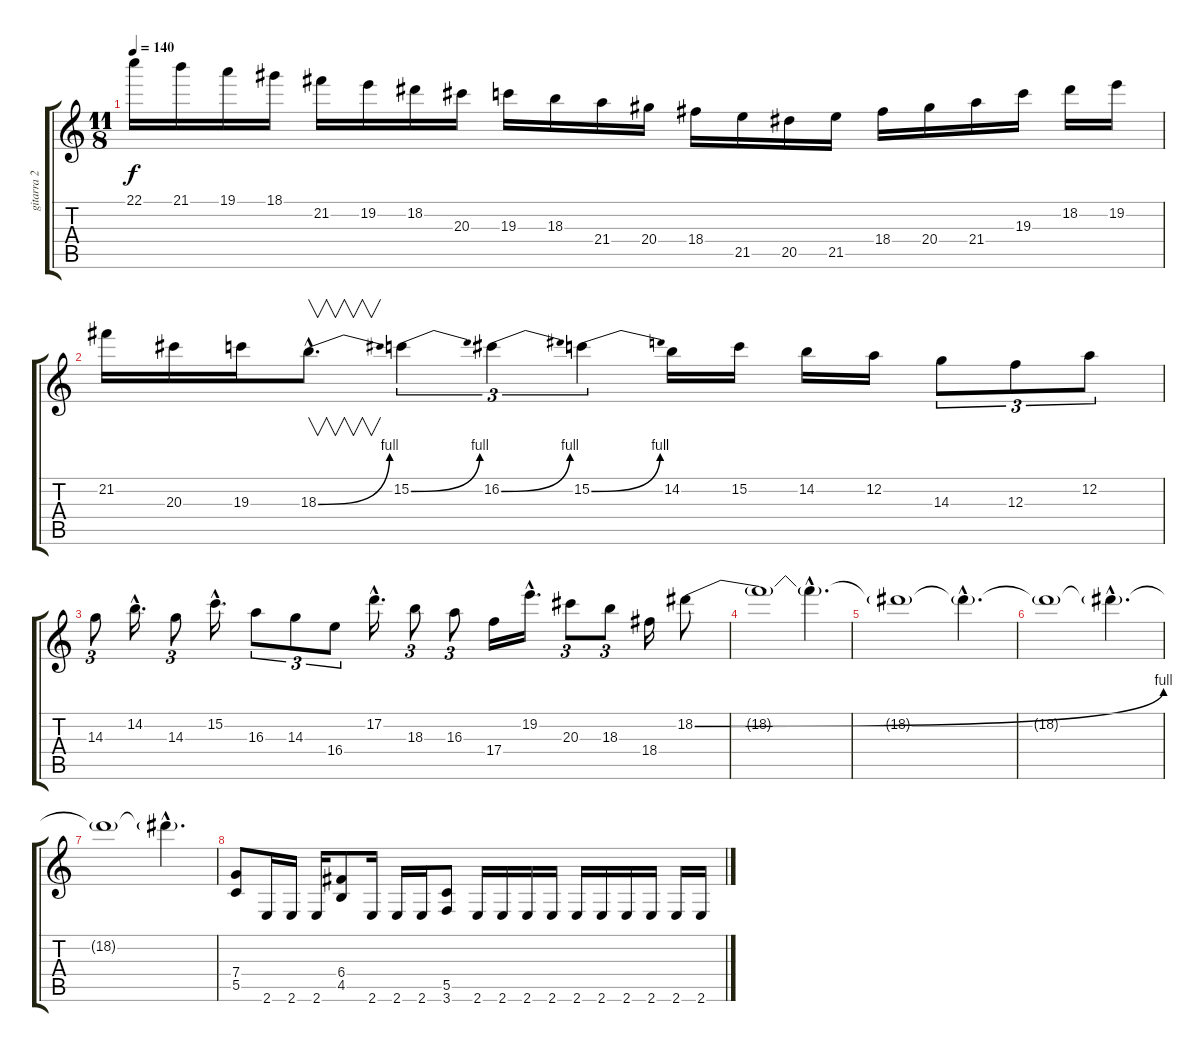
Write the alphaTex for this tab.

\track ("gitarra 2" "gitarra 2") {instrument distortionguitar}
\staff {score tabs}
\tuning (D4 A3 F3 C3 G2 D2) {hide}
\ts (11 8)
\tempo 140
\clef g2
\ks c
22.1.16{dy f} 21.1.16 19.1.16 18.1.16 21.2.16 19.2.16 18.2.16 20.3.16 19.3.16 18.3.16 21.4.16 20.4.16 18.4.16 21.5.16 20.5.16 21.5.16 18.4.16 20.4.16 21.4.16 19.3.16 18.2.16 19.2.16 |
21.2.16 20.3.16 19.3.16 18.3{be (bend 0 0 60 4) hac}.8{v d} 15.2{be (bend 0 0 60 4)}.4{tu (3 2)} 16.2{be (bend 0 0 60 4)}.4{tu (3 2)} 15.2{be (bend 0 0 60 4)}.4{tu (3 2)} 14.2.16 15.2.16 14.2.16 12.2.16 14.3.8{tu (3 2)} 12.3.8{tu (3 2)} 12.2.8{tu (3 2)} |
14.3.8{tu (3 2)} 14.2{hac}.16{d} 14.3.8{tu (3 2)} 15.2{hac}.16{d} 16.3.8{tu (3 2)} 14.3.8{tu (3 2)} 16.4.8{tu (3 2)} 17.2{hac}.16{d} 18.3.8{tu (3 2)} 16.3.8{tu (3 2)} 17.4.16 19.2{hac}.16{d} 20.3.8{tu (3 2)} 18.3.8{tu (3 2)} 18.4.16 18.2{be (bend 0 0 60 4)}.8 |
18.2{t}.1 18.2{hac t}.4{d} |
18.2{t}.1 18.2{hac t}.4{d} |
18.2{t}.1 18.2{hac t}.4{d} |
18.2{t}.1 18.2{hac t}.4{d} |
(7.4 5.5).8 2.6.16 2.6.16 2.6.16 (6.4 4.5).8 2.6.16 2.6.16 2.6.16 (5.5 3.6).8 2.6.16 2.6.16 2.6.16 2.6.16 2.6.16 2.6.16 2.6.16 2.6.16 2.6.16 2.6.16
